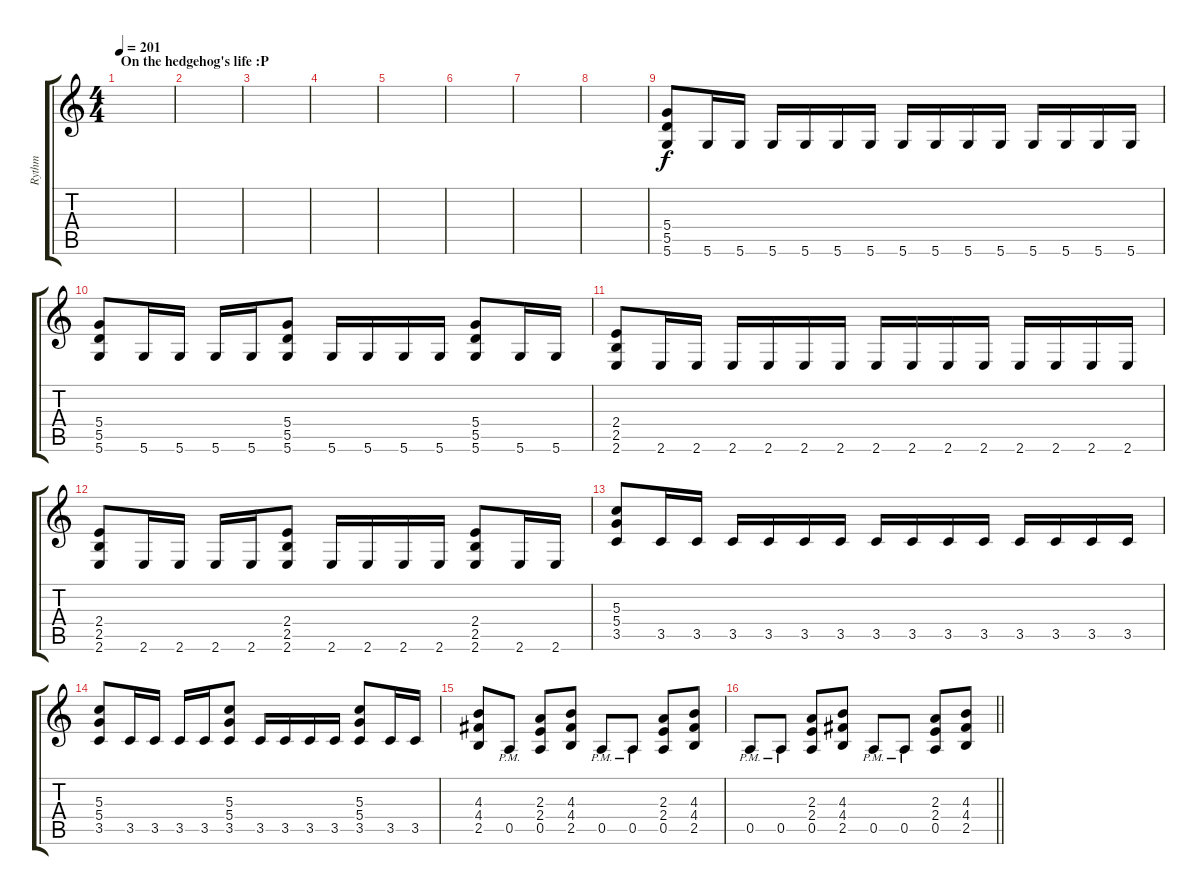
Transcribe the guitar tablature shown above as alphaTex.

\track ("Rythm" "Rythm") {instrument distortionguitar}
\staff {score tabs}
\tuning (E4 B3 G3 D3 A2 D2) {hide}
\ts (4 4)
\section ("" "On the hedgehog's life :P")
\tempo 201
\clef g2
\ks c
|
|
|
|
|
|
|
|
(5.4 5.5 5.6).8 5.6.16 5.6.16 5.6.16 5.6.16 5.6.16 5.6.16 5.6.16 5.6.16 5.6.16 5.6.16 5.6.16 5.6.16 5.6.16 5.6.16 |
(5.4 5.5 5.6).8 5.6.16 5.6.16 5.6.16 5.6.16 (5.4 5.5 5.6).8 5.6.16 5.6.16 5.6.16 5.6.16 (5.4 5.5 5.6).8 5.6.16 5.6.16 |
(2.4 2.5 2.6).8 2.6.16 2.6.16 2.6.16 2.6.16 2.6.16 2.6.16 2.6.16 2.6.16 2.6.16 2.6.16 2.6.16 2.6.16 2.6.16 2.6.16 |
(2.4 2.5 2.6).8 2.6.16 2.6.16 2.6.16 2.6.16 (2.4 2.5 2.6).8 2.6.16 2.6.16 2.6.16 2.6.16 (2.4 2.5 2.6).8 2.6.16 2.6.16 |
(5.3 5.4 3.5).8 3.5.16 3.5.16 3.5.16 3.5.16 3.5.16 3.5.16 3.5.16 3.5.16 3.5.16 3.5.16 3.5.16 3.5.16 3.5.16 3.5.16 |
(5.3 5.4 3.5).8 3.5.16 3.5.16 3.5.16 3.5.16 (5.3 5.4 3.5).8 3.5.16 3.5.16 3.5.16 3.5.16 (5.3 5.4 3.5).8 3.5.16 3.5.16 |
(4.3 4.4 2.5).8 0.5{pm}.8 (2.3 2.4 0.5).8 (4.3 4.4 2.5).8 0.5{pm}.8 0.5{pm}.8 (2.3 2.4 0.5).8 (4.3 4.4 2.5).8 |
\barLineRight lightlight
0.5{pm}.8 0.5{pm}.8 (2.3 2.4 0.5).8 (4.3 4.4 2.5).8 0.5{pm}.8 0.5{pm}.8 (2.3 2.4 0.5).8 (4.3 4.4 2.5).8
